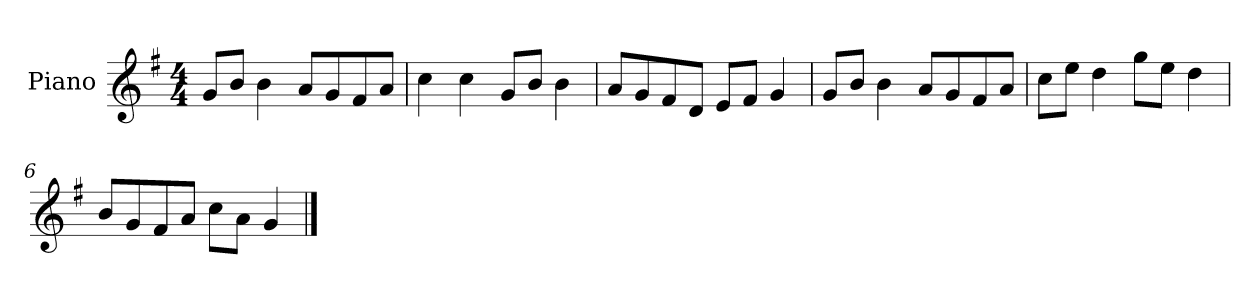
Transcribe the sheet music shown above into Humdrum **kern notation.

**kern
*part1
*staff1
*I"Piano
*I'P-no
*clefG2
*k[f#]
*M4/4
*MM90
=1
8g/L
8b/J
4b\
8a/L
8g/
8f#/
8a/J
=2
4cc\
4cc\
8g/L
8b/J
4b\
=3
8a/L
8g/
8f#/
8d/J
8e/L
8f#/J
4g/
=4
8g/L
8b/J
4b\
8a/L
8g/
8f#/
8a/J
=5
8cc\L
8ee\J
4dd\
8gg\L
8ee\J
4dd\
!!LO:LB:g=z
=6
8b/L
8g/
8f#/
8a/J
8cc\L
8a\J
4g/
==
*-
